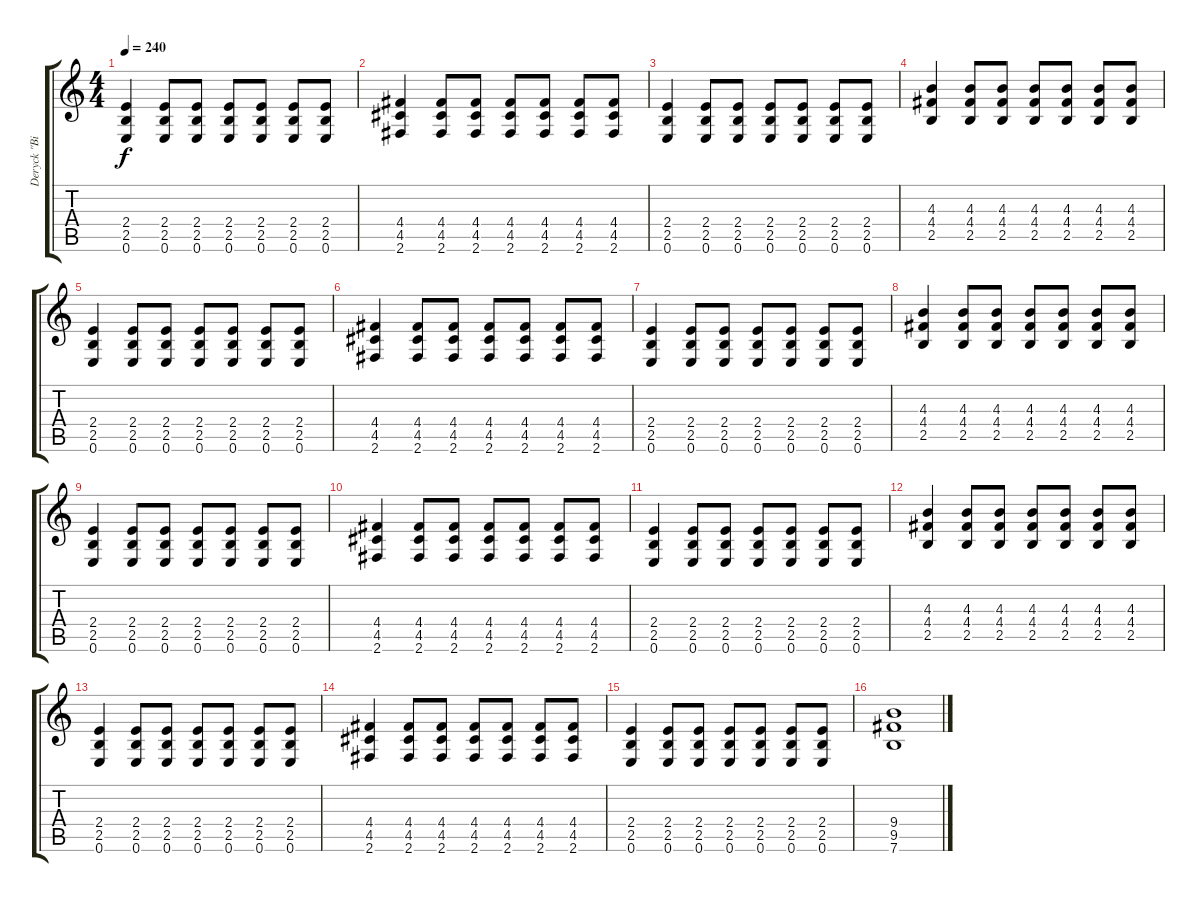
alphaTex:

\track ("Deryck \"Bizzy D\" Whibley" "Deryck \"Bi") {instrument distortionguitar}
\staff {score tabs}
\tuning (E4 B3 G3 D3 A2 E2) {hide}
\ts (4 4)
\tempo 240
\clef g2
\ks c
(2.4 2.5 0.6).4{dy f} (2.4 2.5 0.6).8 (2.4 2.5 0.6).8 (2.4 2.5 0.6).8 (2.4 2.5 0.6).8 (2.4 2.5 0.6).8 (2.4 2.5 0.6).8 |
(4.4 4.5 2.6).4 (4.4 4.5 2.6).8 (4.4 4.5 2.6).8 (4.4 4.5 2.6).8 (4.4 4.5 2.6).8 (4.4 4.5 2.6).8 (4.4 4.5 2.6).8 |
(2.4 2.5 0.6).4 (2.4 2.5 0.6).8 (2.4 2.5 0.6).8 (2.4 2.5 0.6).8 (2.4 2.5 0.6).8 (2.4 2.5 0.6).8 (2.4 2.5 0.6).8 |
(4.3 4.4 2.5).4 (4.3 4.4 2.5).8 (4.3 4.4 2.5).8 (4.3 4.4 2.5).8 (4.3 4.4 2.5).8 (4.3 4.4 2.5).8 (4.3 4.4 2.5).8 |
(2.4 2.5 0.6).4 (2.4 2.5 0.6).8 (2.4 2.5 0.6).8 (2.4 2.5 0.6).8 (2.4 2.5 0.6).8 (2.4 2.5 0.6).8 (2.4 2.5 0.6).8 |
(4.4 4.5 2.6).4 (4.4 4.5 2.6).8 (4.4 4.5 2.6).8 (4.4 4.5 2.6).8 (4.4 4.5 2.6).8 (4.4 4.5 2.6).8 (4.4 4.5 2.6).8 |
(2.4 2.5 0.6).4 (2.4 2.5 0.6).8 (2.4 2.5 0.6).8 (2.4 2.5 0.6).8 (2.4 2.5 0.6).8 (2.4 2.5 0.6).8 (2.4 2.5 0.6).8 |
(4.3 4.4 2.5).4 (4.3 4.4 2.5).8 (4.3 4.4 2.5).8 (4.3 4.4 2.5).8 (4.3 4.4 2.5).8 (4.3 4.4 2.5).8 (4.3 4.4 2.5).8 |
(2.4 2.5 0.6).4 (2.4 2.5 0.6).8 (2.4 2.5 0.6).8 (2.4 2.5 0.6).8 (2.4 2.5 0.6).8 (2.4 2.5 0.6).8 (2.4 2.5 0.6).8 |
(4.4 4.5 2.6).4 (4.4 4.5 2.6).8 (4.4 4.5 2.6).8 (4.4 4.5 2.6).8 (4.4 4.5 2.6).8 (4.4 4.5 2.6).8 (4.4 4.5 2.6).8 |
(2.4 2.5 0.6).4 (2.4 2.5 0.6).8 (2.4 2.5 0.6).8 (2.4 2.5 0.6).8 (2.4 2.5 0.6).8 (2.4 2.5 0.6).8 (2.4 2.5 0.6).8 |
(4.3 4.4 2.5).4 (4.3 4.4 2.5).8 (4.3 4.4 2.5).8 (4.3 4.4 2.5).8 (4.3 4.4 2.5).8 (4.3 4.4 2.5).8 (4.3 4.4 2.5).8 |
(2.4 2.5 0.6).4 (2.4 2.5 0.6).8 (2.4 2.5 0.6).8 (2.4 2.5 0.6).8 (2.4 2.5 0.6).8 (2.4 2.5 0.6).8 (2.4 2.5 0.6).8 |
(4.4 4.5 2.6).4 (4.4 4.5 2.6).8 (4.4 4.5 2.6).8 (4.4 4.5 2.6).8 (4.4 4.5 2.6).8 (4.4 4.5 2.6).8 (4.4 4.5 2.6).8 |
(2.4 2.5 0.6).4 (2.4 2.5 0.6).8 (2.4 2.5 0.6).8 (2.4 2.5 0.6).8 (2.4 2.5 0.6).8 (2.4 2.5 0.6).8 (2.4 2.5 0.6).8 |
(9.4 9.5 7.6).1{volume 0}
